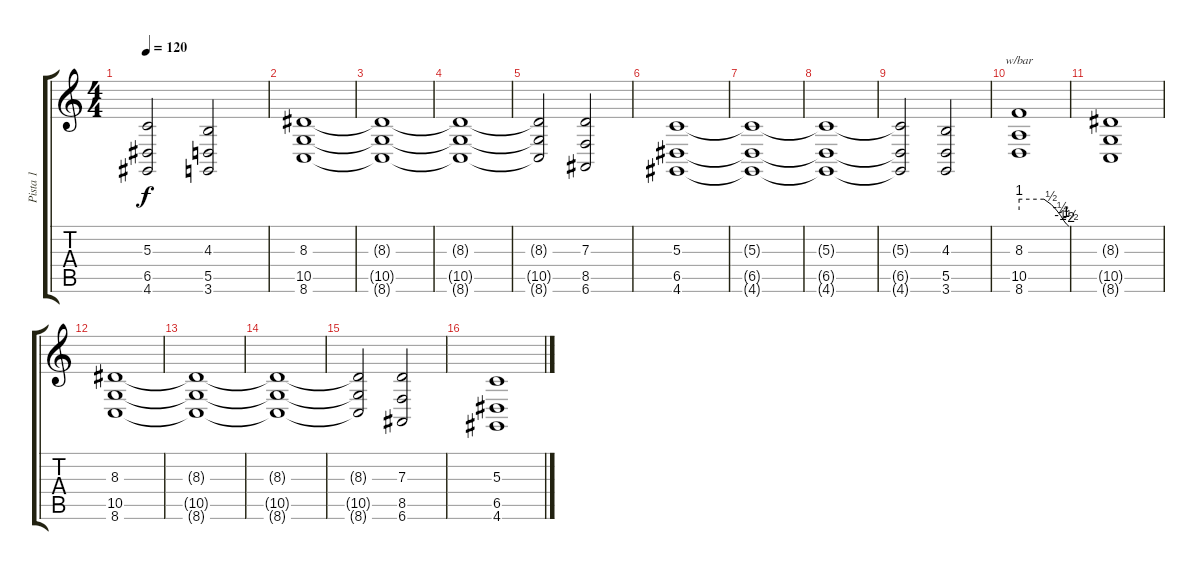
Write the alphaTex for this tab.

\track ("Pista 1" "Pista 1") {instrument stringensemble1}
\staff {score tabs}
\tuning (E4 B3 G3 D3 A2 E2) {hide}
\ts (4 4)
\tempo 120
\clef g2
\ks c
(5.3{t} 6.5{t} 4.6{t}).2{dy f} (4.3 5.5 3.6).2 |
(8.3 10.5 8.6).1{volume 10} |
(8.3{t} 10.5{t} 8.6{t}).1 |
(8.3{t} 10.5{t} 8.6{t}).1 |
(8.3{t} 10.5{t} 8.6{t}).2 (7.3 8.5 6.6).2 |
(5.3 6.5 4.6).1 |
(5.3{t} 6.5{t} 4.6{t}).1 |
(5.3{t} 6.5{t} 4.6{t}).1 |
(5.3{t} 6.5{t} 4.6{t}).2 (4.3 5.5 3.6).2 |
(8.3 10.5 8.6).1{tbe (custom default 0 4 30 4 39 2 45 0 50 -2 54 -4 57 -6 60 -8)} |
(8.3{t} 10.5{t} 8.6{t}).1 |
(8.3 10.5 8.6).1 |
(8.3{t} 10.5{t} 8.6{t}).1 |
(8.3{t} 10.5{t} 8.6{t}).1 |
(8.3{t} 10.5{t} 8.6{t}).2 (7.3 8.5 6.6).2 |
(5.3 6.5 4.6).1
